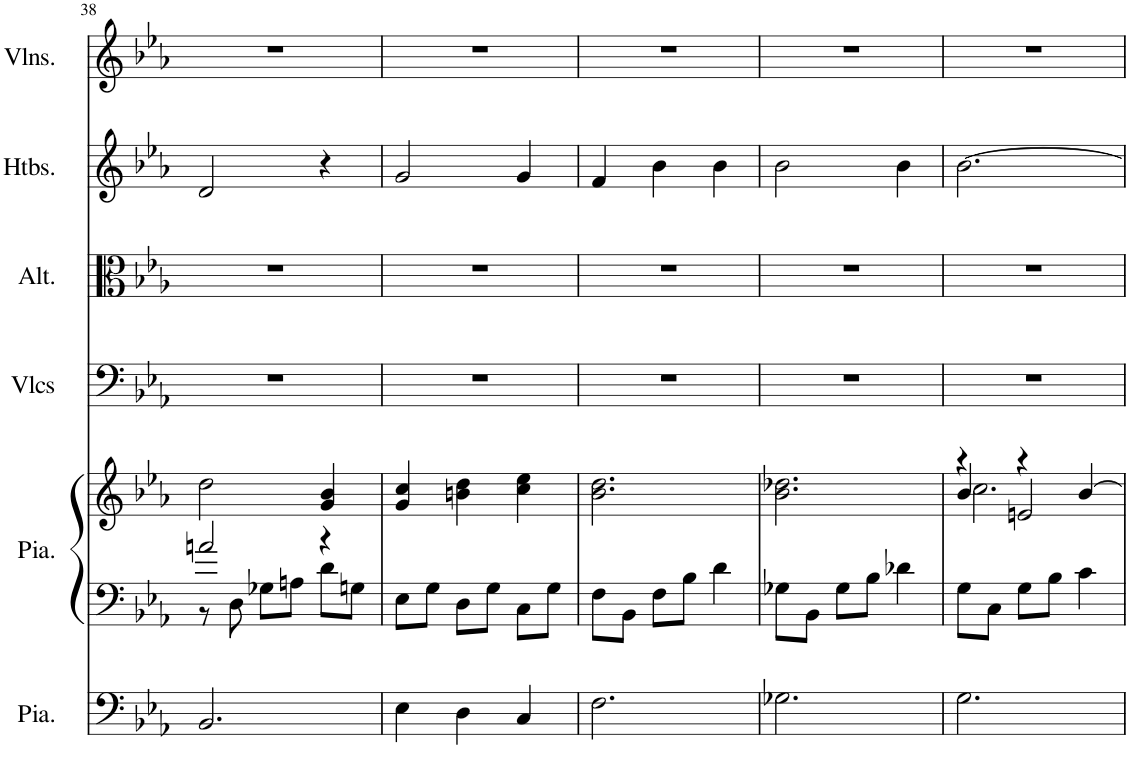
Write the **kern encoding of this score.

**kern	**kern	**kern	**kern	**kern	**kern	**kern
*part6	*part5	*part5	*part4	*part3	*part2	*part1
*staff7	*staff6	*staff5	*staff4	*staff3	*staff2	*staff1
*I"Piano, Pedals	*I"Piano, Organ	*	*I"Violoncelles, Bass	*I"Altos, Tenor	*I"Hautbois, Alto	*I"Violons, Soprano
*I'Pia.	*I'Pia.	*	*I'Vlcs	*I'Alt.	*I'Htbs.	*I'Vlns.
!!LO:PB:g=z
*clefF4	*clefF4	*clefG2	*clefF4	*clefC3	*clefG2	*clefG2
*k[b-e-a-]	*k[b-e-a-]	*k[b-e-a-]	*k[b-e-a-]	*k[b-e-a-]	*k[b-e-a-]	*k[b-e-a-]
*M3/4	*M3/4	*M3/4	*M3/4	*M3/4	*M3/4	*M3/4
=38	=38	=38	=38	=38	=38	=38
*	*^	*	*	*	*	*
2.BB-/	2an/	8r	2dd\	2.r	2.r	2d/	2.r
.	.	8D\	.	.	.	.	.
.	.	8G-X\L	.	.	.	.	.
.	.	8An\J	.	.	.	.	.
.	4r	8d\L	4g/ 4b-/	.	.	4r	.
.	.	8Gn\J	.	.	.	.	.
*	*v	*v	*	*	*	*	*
=39	=39	=39	=39	=39	=39	=39
4E-\	8E-\L	4g/ 4cc/	2.r	2.r	2g/	2.r
.	8G\J	.	.	.	.	.
4D\	8D\L	4bn\ 4dd\	.	.	.	.
.	8G\J	.	.	.	.	.
4C/	8C\L	4cc\ 4ee-\	.	.	4g/	.
.	8G\J	.	.	.	.	.
=40	=40	=40	=40	=40	=40	=40
2.F\	8F\L	2.b-\ 2.dd\	2.r	2.r	4f/	2.r
.	8BB-\J	.	.	.	.	.
.	8F\L	.	.	.	4b-\	.
.	8B-\J	.	.	.	.	.
.	4d\	.	.	.	4b-\	.
=41	=41	=41	=41	=41	=41	=41
2.G-X\	8G-X\L	2.b-\ 2.dd-X\	2.r	2.r	2b-\	2.r
.	8BB-\J	.	.	.	.	.
.	8G-\L	.	.	.	.	.
.	8B-\J	.	.	.	.	.
.	4d-X\	.	.	.	4b-\	.
=42	=42	=42	=42	=42	=42	=42
*	*	*^	*	*	*	*
*	*	*	*^	*	*	*	*
2.G\	8G\L	4r	2.cc\	4b-/	2.r	2.r	[2.b-\	2.r
.	8C\J	.	.	.	.	.	.	.
.	8G\L	4r	.	2en/	.	.	.	.
.	8B-\J	.	.	.	.	.	.	.
.	4c\	[4b-/	.	.	.	.	.	.
*	*	*v	*v	*v	*	*	*	*
=	=	=	=	=	=	=
*-	*-	*-	*-	*-	*-	*-
